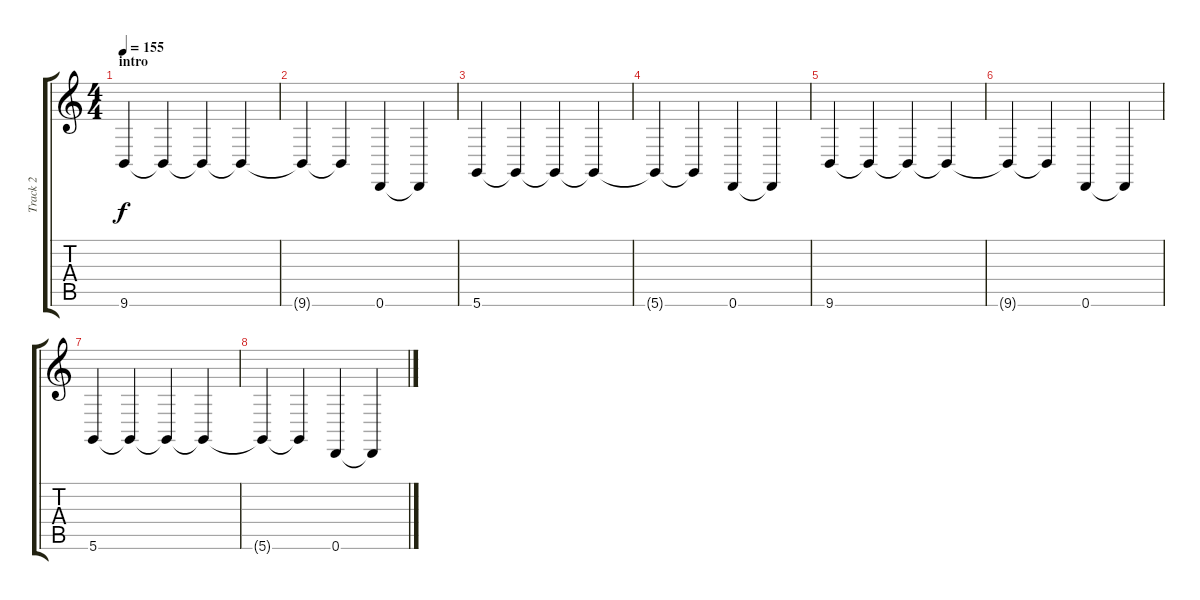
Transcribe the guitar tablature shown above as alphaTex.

\track ("Track 2" "Track 2") {instrument fx4atmosphere}
\staff {score tabs}
\tuning (E4 B3 G3 D3 A2 D2) {hide}
\ts (4 4)
\section ("" "intro")
\tempo 155
\clef g2
\ks c
9.6.4{dy f instrument fx4atmosphere} 9.6{t}.4 9.6{t}.4 9.6{t}.4 |
9.6{t}.4 9.6{t}.4 0.6.4 0.6{t}.4 |
5.6.4 5.6{t}.4 5.6{t}.4 5.6{t}.4 |
5.6{t}.4 5.6{t}.4 0.6.4 0.6{t}.4 |
9.6.4 9.6{t}.4 9.6{t}.4 9.6{t}.4 |
9.6{t}.4 9.6{t}.4 0.6.4 0.6{t}.4 |
5.6.4 5.6{t}.4 5.6{t}.4 5.6{t}.4 |
5.6{t}.4 5.6{t}.4 0.6.4 0.6{t}.4
